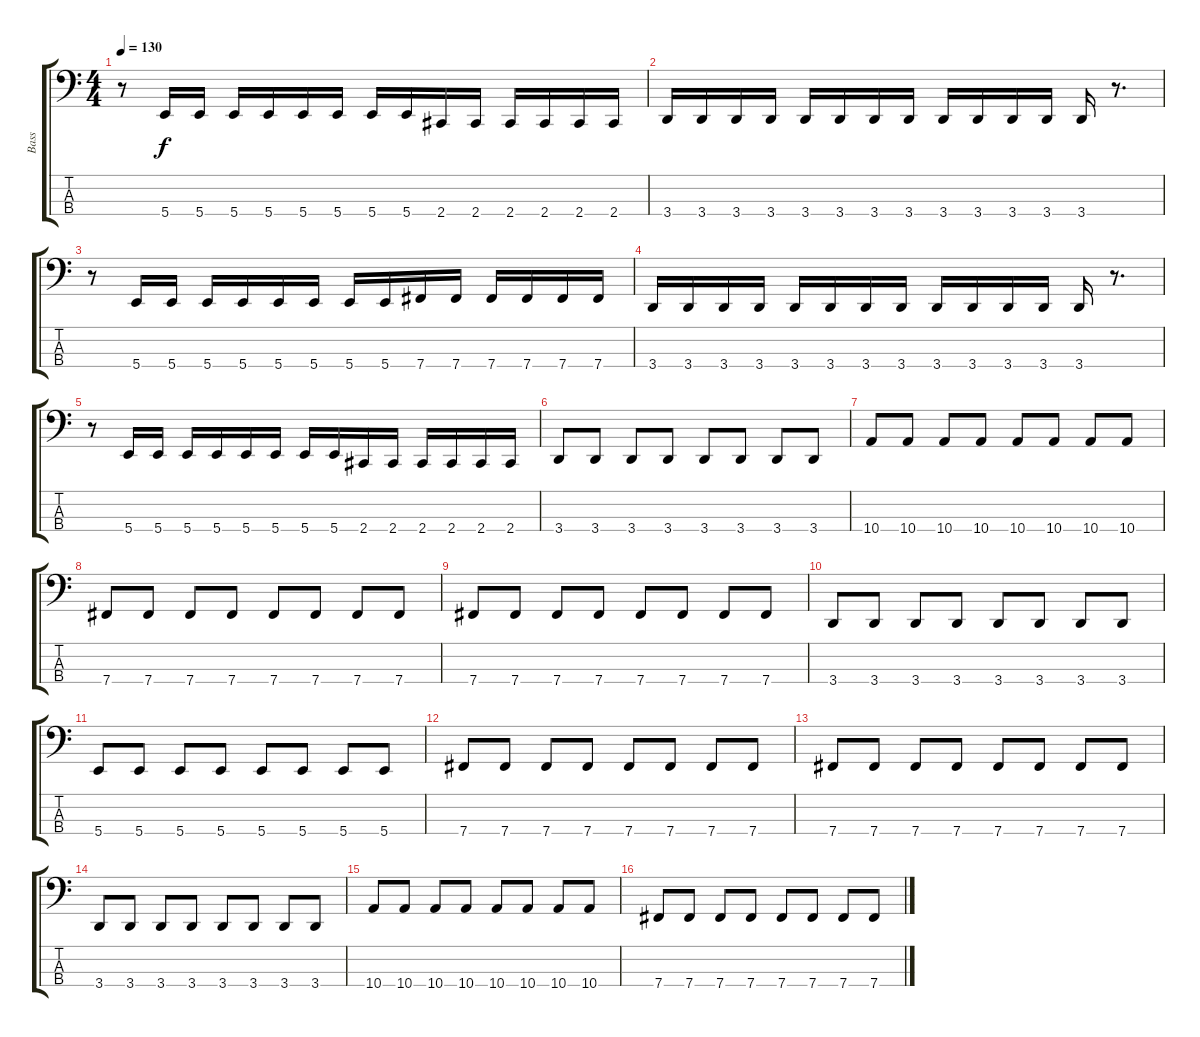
\track ("Bass" "Bass") {instrument electricbasspick}
\staff {score tabs}
\tuning (E2 B1 Gb1 B0) {hide}
\ts (4 4)
\tempo 130
\clef f4
\ks c
r.8{dy f} 5.4.16 5.4.16 5.4.16 5.4.16 5.4.16 5.4.16 5.4.16 5.4.16 2.4.16 2.4.16 2.4.16 2.4.16 2.4.16 2.4.16 |
3.4.16 3.4.16 3.4.16 3.4.16 3.4.16 3.4.16 3.4.16 3.4.16 3.4.16 3.4.16 3.4.16 3.4.16 3.4.16 r.8{d} |
r.8 5.4.16 5.4.16 5.4.16 5.4.16 5.4.16 5.4.16 5.4.16 5.4.16 7.4.16 7.4.16 7.4.16 7.4.16 7.4.16 7.4.16 |
3.4.16 3.4.16 3.4.16 3.4.16 3.4.16 3.4.16 3.4.16 3.4.16 3.4.16 3.4.16 3.4.16 3.4.16 3.4.16 r.8{d} |
r.8 5.4.16 5.4.16 5.4.16 5.4.16 5.4.16 5.4.16 5.4.16 5.4.16 2.4.16 2.4.16 2.4.16 2.4.16 2.4.16 2.4.16 |
3.4.8 3.4.8 3.4.8 3.4.8 3.4.8 3.4.8 3.4.8 3.4.8 |
10.4.8 10.4.8 10.4.8 10.4.8 10.4.8 10.4.8 10.4.8 10.4.8 |
7.4.8 7.4.8 7.4.8 7.4.8 7.4.8 7.4.8 7.4.8 7.4.8 |
7.4.8 7.4.8 7.4.8 7.4.8 7.4.8 7.4.8 7.4.8 7.4.8 |
3.4.8 3.4.8 3.4.8 3.4.8 3.4.8 3.4.8 3.4.8 3.4.8 |
5.4.8 5.4.8 5.4.8 5.4.8 5.4.8 5.4.8 5.4.8 5.4.8 |
7.4.8 7.4.8 7.4.8 7.4.8 7.4.8 7.4.8 7.4.8 7.4.8 |
7.4.8 7.4.8 7.4.8 7.4.8 7.4.8 7.4.8 7.4.8 7.4.8 |
3.4.8 3.4.8 3.4.8 3.4.8 3.4.8 3.4.8 3.4.8 3.4.8 |
10.4.8 10.4.8 10.4.8 10.4.8 10.4.8 10.4.8 10.4.8 10.4.8 |
7.4.8 7.4.8 7.4.8 7.4.8 7.4.8 7.4.8 7.4.8 7.4.8
